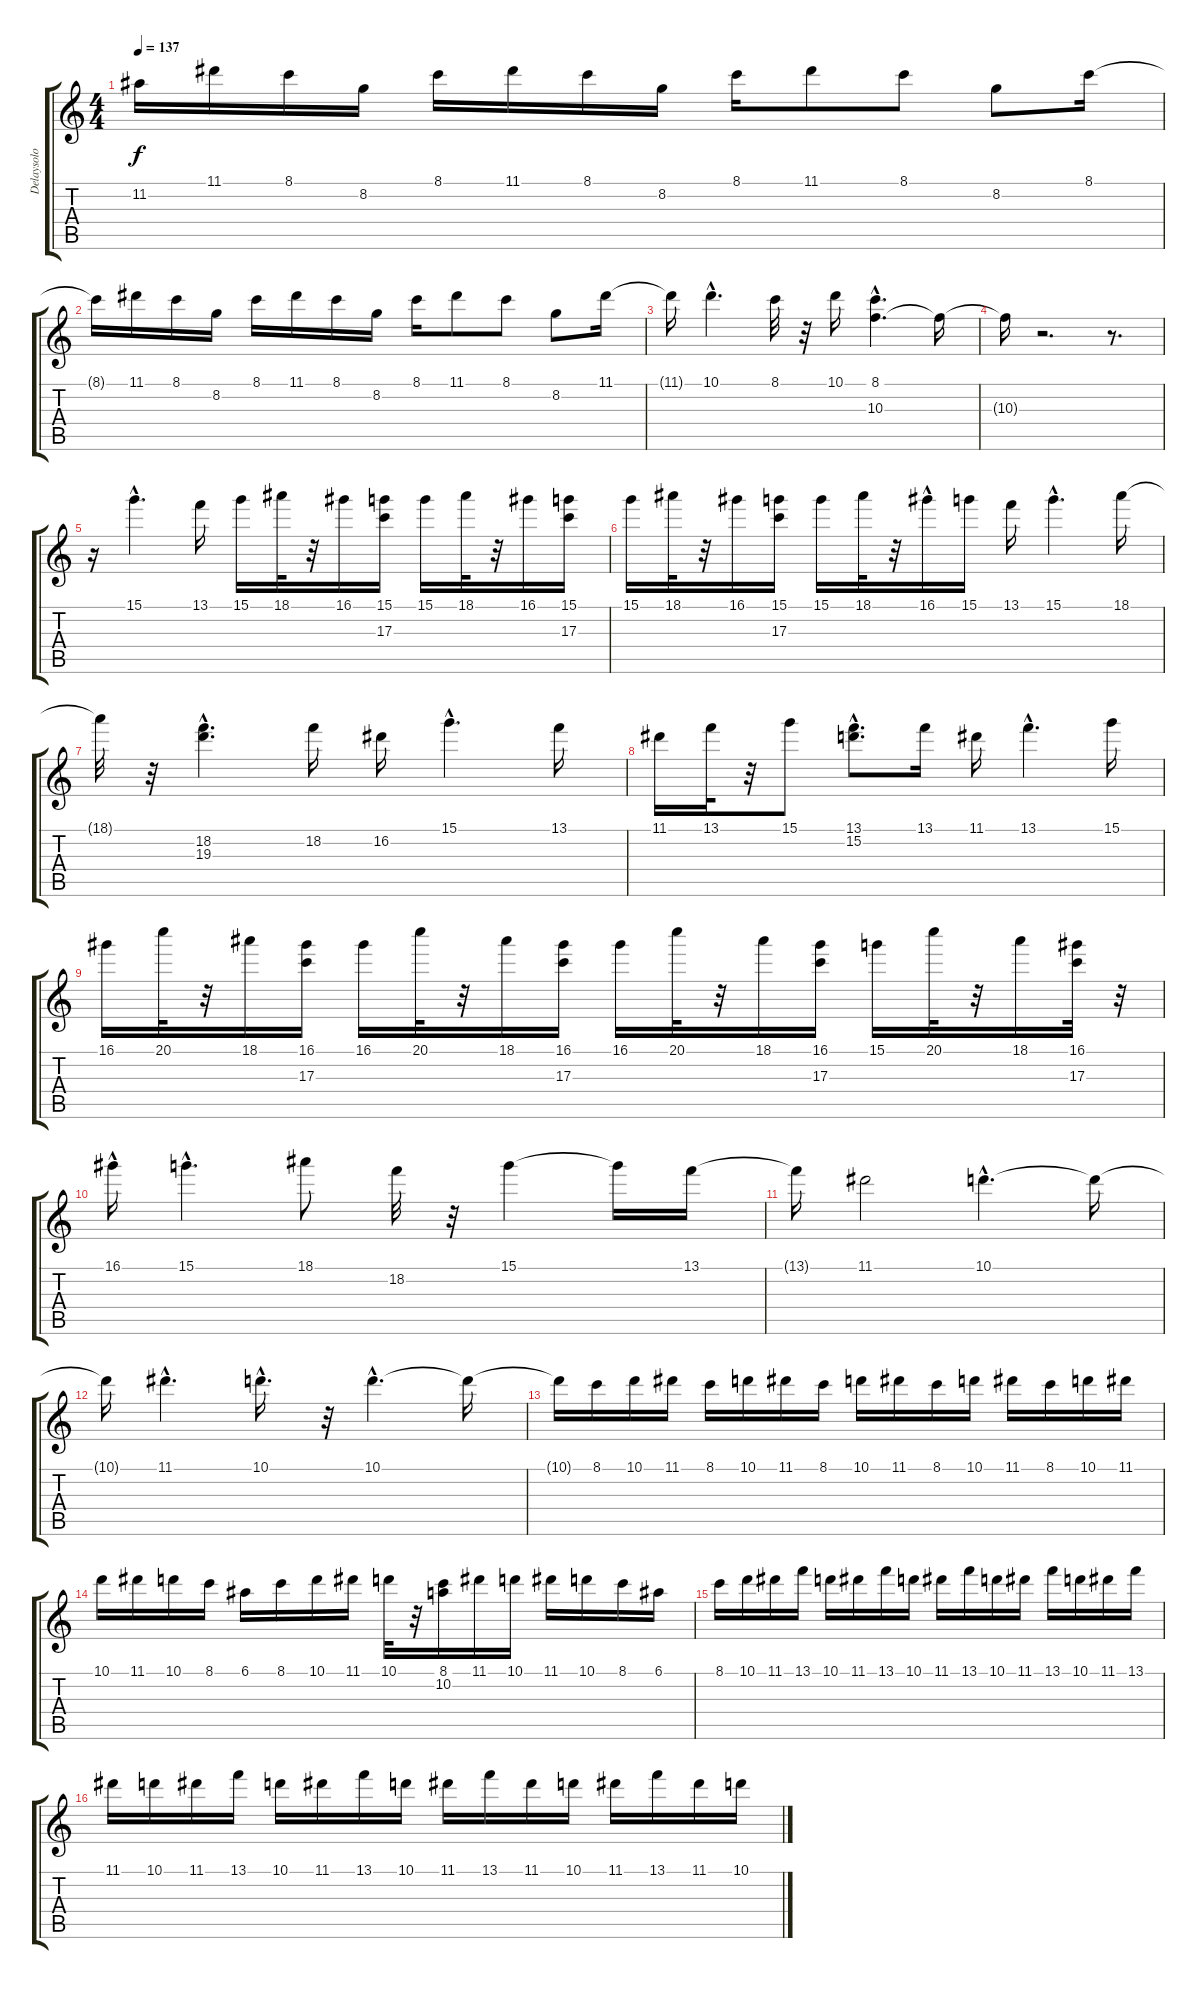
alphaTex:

\track ("Delaysolo" "Delaysolo") {instrument distortionguitar}
\staff {score tabs}
\tuning (E4 B3 G3 D3 A2 E2) {hide}
\ts (4 4)
\tempo 137
\clef g2
\ks c
11.2{t}.16{dy f} 11.1.16 8.1.16 8.2.16 8.1.16 11.1.16 8.1.16 8.2.16 8.1.16 11.1.8 8.1.8 8.2.8 8.1.16 |
8.1{t}.16 11.1.16 8.1.16 8.2.16 8.1.16 11.1.16 8.1.16 8.2.16 8.1.16 11.1.8 8.1.8 8.2.8 11.1.16 |
11.1{t}.16 10.1{hac}.4{d} 8.1.32 r.32 10.1.16 (8.1 10.3{hac}).4{d} 10.3{t}.16 |
10.3{t}.16 r.2{d} r.8{d} |
r.16 15.1{hac}.4{d} 13.1.16 15.1.16 18.1.32 r.32 16.1.16 (15.1 17.3).16 15.1.16 18.1.32 r.32 16.1.16 (15.1 17.3).16 |
15.1.16 18.1.32 r.32 16.1.16 (15.1 17.3).16 15.1.16 18.1.32 r.32 16.1{hac}.16 15.1.16 13.1.16 15.1{hac}.4{d} 18.1.16 |
18.1{t}.32 r.32 (18.2 19.3{hac}).4{d} 18.2.16 16.2.16 15.1{hac}.4{d} 13.1.16 |
11.1.16 13.1.32 r.32 15.1.8 (13.1 15.2{hac}).8{d} 13.1.16 11.1.16 13.1{hac}.4{d} 15.1.16 |
16.1.16 20.1.32 r.32 18.1.16 (16.1 17.3).16 16.1.16 20.1.32 r.32 18.1.16 (16.1 17.3).16 16.1.16 20.1.32 r.32 18.1.16 (16.1 17.3).16 15.1.16 20.1.32 r.32 18.1.16 (16.1 17.3).32 r.32 |
16.1{hac}.16 15.1{hac}.4{d} 18.1.8 18.2.32 r.32 15.1.4 15.1{t}.16 13.1.16 |
13.1{t}.16 11.1.2 10.1{hac}.4{d} 10.1{t}.16 |
10.1{t}.16 11.1{hac}.4{d} 10.1{hac}.16{d} r.32 10.1{hac}.4{d} 10.1{t}.16 |
10.1{t}.16 8.1.16 10.1.16 11.1.16 8.1.16 10.1.16 11.1.16 8.1.16 10.1.16 11.1.16 8.1.16 10.1.16 11.1.16 8.1.16 10.1.16 11.1.16 |
10.1.16 11.1.16 10.1.16 8.1.16 6.1.16 8.1.16 10.1.16 11.1.16 10.1.32 r.32 (8.1 10.2).16 11.1.16 10.1.16 11.1.16 10.1.16 8.1.16 6.1.16 |
8.1.16 10.1.16 11.1.16 13.1.16 10.1.16 11.1.16 13.1.16 10.1.16 11.1.16 13.1.16 10.1.16 11.1.16 13.1.16 10.1.16 11.1.16 13.1.16 |
11.1.16 10.1.16 11.1.16 13.1.16 10.1.16 11.1.16 13.1.16 10.1.16 11.1.16 13.1.16 11.1.16 10.1.16 11.1.16 13.1.16 11.1.16 10.1.16
